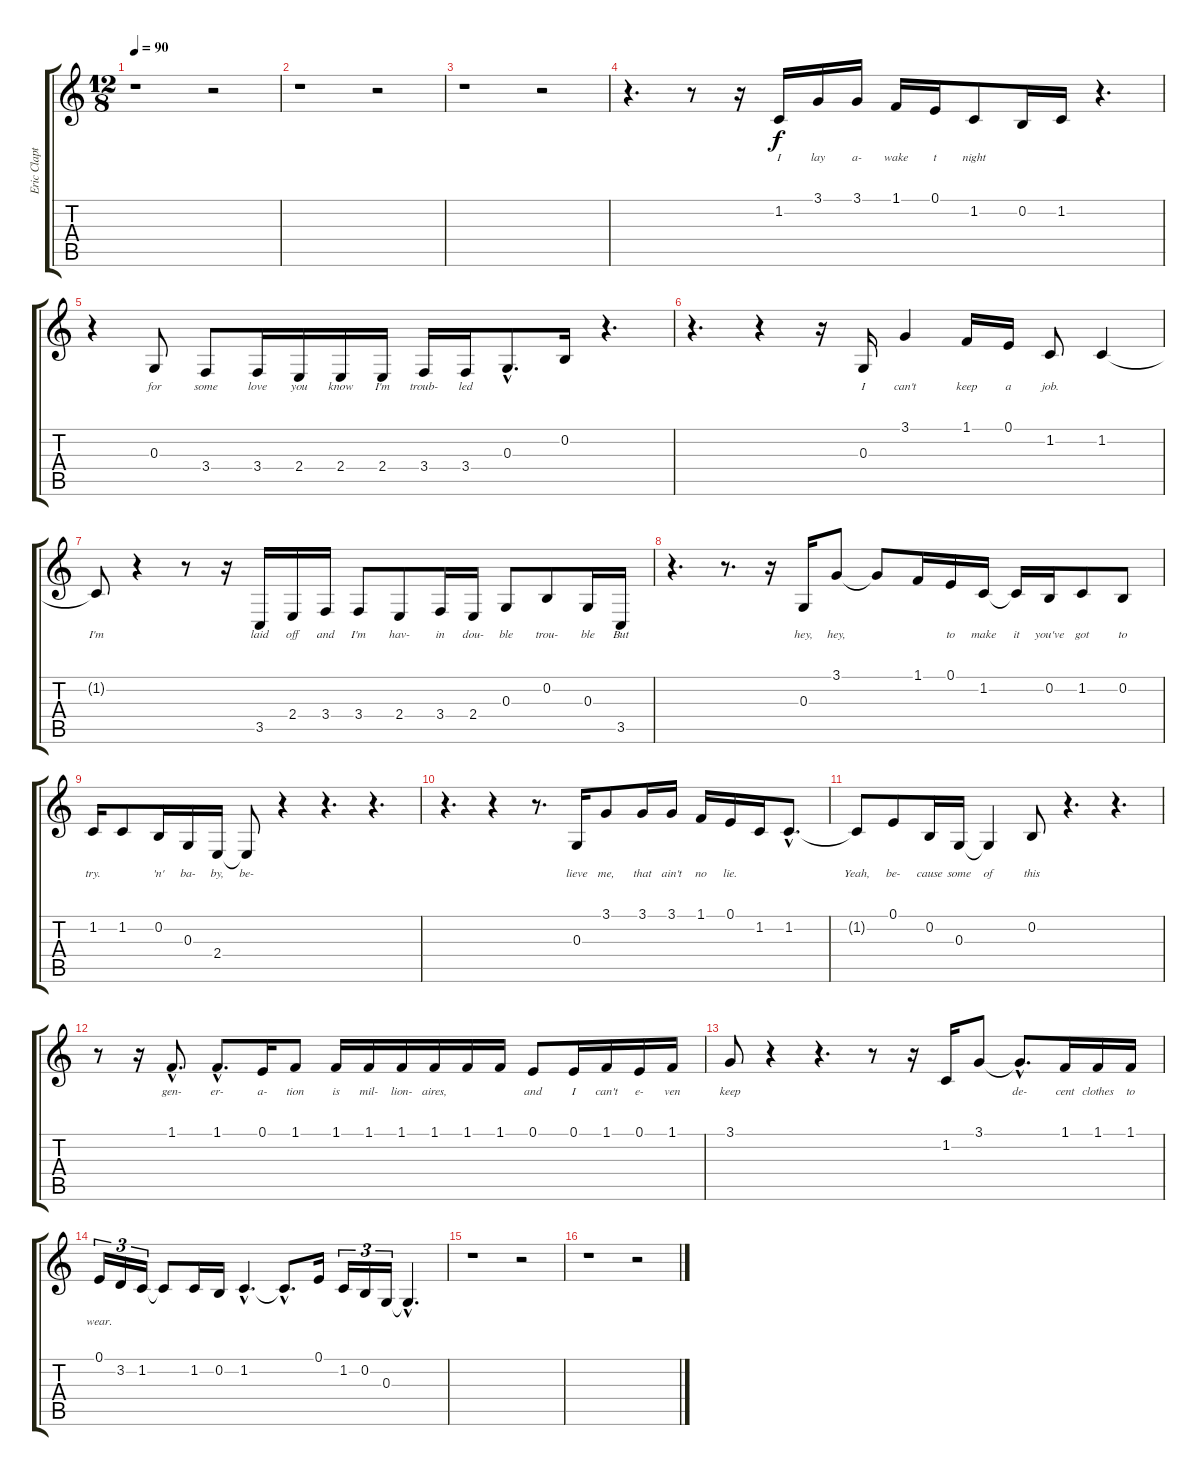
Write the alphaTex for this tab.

\track ("Eric Clapton Voice" "Eric Clapt") {instrument oboe}
\staff {score tabs}
\tuning (E4 B3 G3 D3 A2 E2) {hide}
\ts (12 8)
\tempo 90
\clef g2
\ks c
r.1{dy f instrument oboe} r.2 |
r.1 r.2 |
r.1 r.2 |
r.4{d} r.8 r.16 1.2.16{lyrics (0 "I") lyrics (1 "") lyrics (2 "") lyrics (3 "") lyrics (4 "")} 3.1.16{lyrics (0 "lay") lyrics (1 "") lyrics (2 "") lyrics (3 "") lyrics (4 "")} 3.1.16{lyrics (0 "a-") lyrics (1 "") lyrics (2 "") lyrics (3 "") lyrics (4 "")} 1.1.16{lyrics (0 "wake") lyrics (1 "") lyrics (2 "") lyrics (3 "") lyrics (4 "")} 0.1.16{lyrics (0 "t") lyrics (1 "") lyrics (2 "") lyrics (3 "") lyrics (4 "")} 1.2.8{lyrics (0 "night") lyrics (1 "") lyrics (2 "") lyrics (3 "") lyrics (4 "")} 0.2.16{lyrics (0 "") lyrics (1 "") lyrics (2 "") lyrics (3 "") lyrics (4 "")} 1.2.16{lyrics (0 "") lyrics (1 "") lyrics (2 "") lyrics (3 "") lyrics (4 "")} r.4{d} |
r.4 0.3.8{lyrics (0 "for") lyrics (1 "") lyrics (2 "") lyrics (3 "") lyrics (4 "")} 3.4.8{lyrics (0 "some") lyrics (1 "") lyrics (2 "") lyrics (3 "") lyrics (4 "")} 3.4.16{lyrics (0 "love") lyrics (1 "") lyrics (2 "") lyrics (3 "") lyrics (4 "")} 2.4.16{lyrics (0 "you") lyrics (1 "") lyrics (2 "") lyrics (3 "") lyrics (4 "")} 2.4.16{lyrics (0 "know") lyrics (1 "") lyrics (2 "") lyrics (3 "") lyrics (4 "")} 2.4.16{lyrics (0 "I'm") lyrics (1 "") lyrics (2 "") lyrics (3 "") lyrics (4 "")} 3.4.16{lyrics (0 "troub-") lyrics (1 "") lyrics (2 "") lyrics (3 "") lyrics (4 "")} 3.4.16{lyrics (0 "led") lyrics (1 "") lyrics (2 "") lyrics (3 "") lyrics (4 "")} 0.3{hac}.8{d lyrics (0 "") lyrics (1 "") lyrics (2 "") lyrics (3 "") lyrics (4 "")} 0.2.16{lyrics (0 "") lyrics (1 "") lyrics (2 "") lyrics (3 "") lyrics (4 "")} r.4{d} |
r.4{d} r.4 r.16 0.3.16{lyrics (0 "I") lyrics (1 "") lyrics (2 "") lyrics (3 "") lyrics (4 "")} 3.1.4{lyrics (0 "can't") lyrics (1 "") lyrics (2 "") lyrics (3 "") lyrics (4 "")} 1.1.16{lyrics (0 "keep") lyrics (1 "") lyrics (2 "") lyrics (3 "") lyrics (4 "")} 0.1.16{lyrics (0 "a") lyrics (1 "") lyrics (2 "") lyrics (3 "") lyrics (4 "")} 1.2.8{lyrics (0 "job.") lyrics (1 "") lyrics (2 "") lyrics (3 "") lyrics (4 "")} 1.2.4{lyrics (0 "") lyrics (1 "") lyrics (2 "") lyrics (3 "") lyrics (4 "")} |
1.2{t}.8{lyrics (0 "I'm") lyrics (1 "") lyrics (2 "") lyrics (3 "") lyrics (4 "")} r.4 r.8 r.16 3.5.16{lyrics (0 "laid") lyrics (1 "") lyrics (2 "") lyrics (3 "") lyrics (4 "")} 2.4.16{lyrics (0 "off") lyrics (1 "") lyrics (2 "") lyrics (3 "") lyrics (4 "")} 3.4.16{lyrics (0 "and") lyrics (1 "") lyrics (2 "") lyrics (3 "") lyrics (4 "")} 3.4.8{lyrics (0 "I'm") lyrics (1 "") lyrics (2 "") lyrics (3 "") lyrics (4 "")} 2.4.8{lyrics (0 "hav-") lyrics (1 "") lyrics (2 "") lyrics (3 "") lyrics (4 "")} 3.4.16{lyrics (0 "in") lyrics (1 "") lyrics (2 "") lyrics (3 "") lyrics (4 "")} 2.4.16{lyrics (0 "dou-") lyrics (1 "") lyrics (2 "") lyrics (3 "") lyrics (4 "")} 0.3.8{lyrics (0 "ble") lyrics (1 "") lyrics (2 "") lyrics (3 "") lyrics (4 "")} 0.2.8{lyrics (0 "trou-") lyrics (1 "") lyrics (2 "") lyrics (3 "") lyrics (4 "")} 0.3.16{lyrics (0 "ble") lyrics (1 "") lyrics (2 "") lyrics (3 "") lyrics (4 "")} 3.5.16{lyrics (0 "But") lyrics (1 "") lyrics (2 "") lyrics (3 "") lyrics (4 "")} |
r.4{d} r.8{d} r.16 0.3.16{lyrics (0 "hey,") lyrics (1 "") lyrics (2 "") lyrics (3 "") lyrics (4 "")} 3.1.8{lyrics (0 "hey,") lyrics (1 "") lyrics (2 "") lyrics (3 "") lyrics (4 "")} 3.1{t}.8{lyrics (0 "") lyrics (1 "") lyrics (2 "") lyrics (3 "") lyrics (4 "")} 1.1.16{lyrics (0 "") lyrics (1 "") lyrics (2 "") lyrics (3 "") lyrics (4 "")} 0.1.16{lyrics (0 "to") lyrics (1 "") lyrics (2 "") lyrics (3 "") lyrics (4 "")} 1.2.16{lyrics (0 "make") lyrics (1 "") lyrics (2 "") lyrics (3 "") lyrics (4 "")} 1.2{t}.16{lyrics (0 "it") lyrics (1 "") lyrics (2 "") lyrics (3 "") lyrics (4 "")} 0.2.16{lyrics (0 "you've") lyrics (1 "") lyrics (2 "") lyrics (3 "") lyrics (4 "")} 1.2.8{lyrics (0 "got") lyrics (1 "") lyrics (2 "") lyrics (3 "") lyrics (4 "")} 0.2.8{lyrics (0 "to") lyrics (1 "") lyrics (2 "") lyrics (3 "") lyrics (4 "")} |
1.2.16{lyrics (0 "try.") lyrics (1 "") lyrics (2 "") lyrics (3 "") lyrics (4 "")} 1.2.8{lyrics (0 "") lyrics (1 "") lyrics (2 "") lyrics (3 "") lyrics (4 "")} 0.2.16{lyrics (0 "'n'") lyrics (1 "") lyrics (2 "") lyrics (3 "") lyrics (4 "")} 0.3.16{lyrics (0 "ba-") lyrics (1 "") lyrics (2 "") lyrics (3 "") lyrics (4 "")} 2.4.16{lyrics (0 "by,") lyrics (1 "") lyrics (2 "") lyrics (3 "") lyrics (4 "")} 2.4{t}.8{lyrics (0 "be-") lyrics (1 "") lyrics (2 "") lyrics (3 "") lyrics (4 "")} r.4 r.4{d} r.4{d} |
r.4{d} r.4 r.8{d} 0.3.16{lyrics (0 "lieve") lyrics (1 "") lyrics (2 "") lyrics (3 "") lyrics (4 "")} 3.1.8{lyrics (0 "me,") lyrics (1 "") lyrics (2 "") lyrics (3 "") lyrics (4 "")} 3.1.16{lyrics (0 "that") lyrics (1 "") lyrics (2 "") lyrics (3 "") lyrics (4 "")} 3.1.16{lyrics (0 "ain't") lyrics (1 "") lyrics (2 "") lyrics (3 "") lyrics (4 "")} 1.1.16{lyrics (0 "no") lyrics (1 "") lyrics (2 "") lyrics (3 "") lyrics (4 "")} 0.1.16{lyrics (0 "lie.") lyrics (1 "") lyrics (2 "") lyrics (3 "") lyrics (4 "")} 1.2.16{lyrics (0 "") lyrics (1 "") lyrics (2 "") lyrics (3 "") lyrics (4 "")} 1.2{hac}.8{d lyrics (0 "") lyrics (1 "") lyrics (2 "") lyrics (3 "") lyrics (4 "")} |
1.2{t}.8{lyrics (0 "Yeah,") lyrics (1 "") lyrics (2 "") lyrics (3 "") lyrics (4 "")} 0.1.8{lyrics (0 "be-") lyrics (1 "") lyrics (2 "") lyrics (3 "") lyrics (4 "")} 0.2.16{lyrics (0 "cause") lyrics (1 "") lyrics (2 "") lyrics (3 "") lyrics (4 "")} 0.3.16{lyrics (0 "some") lyrics (1 "") lyrics (2 "") lyrics (3 "") lyrics (4 "")} 0.3{t}.4{lyrics (0 "of") lyrics (1 "") lyrics (2 "") lyrics (3 "") lyrics (4 "")} 0.2.8{lyrics (0 "this") lyrics (1 "") lyrics (2 "") lyrics (3 "") lyrics (4 "")} r.4{d} r.4{d} |
r.8 r.16 1.1{hac}.8{d lyrics (0 "gen-") lyrics (1 "") lyrics (2 "") lyrics (3 "") lyrics (4 "")} 1.1{hac}.8{d lyrics (0 "er-") lyrics (1 "") lyrics (2 "") lyrics (3 "") lyrics (4 "")} 0.1.16{lyrics (0 "a-") lyrics (1 "") lyrics (2 "") lyrics (3 "") lyrics (4 "")} 1.1.8{lyrics (0 "tion") lyrics (1 "") lyrics (2 "") lyrics (3 "") lyrics (4 "")} 1.1.16{lyrics (0 "is") lyrics (1 "") lyrics (2 "") lyrics (3 "") lyrics (4 "")} 1.1.16{lyrics (0 "mil-") lyrics (1 "") lyrics (2 "") lyrics (3 "") lyrics (4 "")} 1.1.16{lyrics (0 "lion-") lyrics (1 "") lyrics (2 "") lyrics (3 "") lyrics (4 "")} 1.1.16{lyrics (0 "aires,") lyrics (1 "") lyrics (2 "") lyrics (3 "") lyrics (4 "")} 1.1.16{lyrics (0 "") lyrics (1 "") lyrics (2 "") lyrics (3 "") lyrics (4 "")} 1.1.16{lyrics (0 "") lyrics (1 "") lyrics (2 "") lyrics (3 "") lyrics (4 "")} 0.1.8{lyrics (0 "and") lyrics (1 "") lyrics (2 "") lyrics (3 "") lyrics (4 "")} 0.1.16{lyrics (0 "I") lyrics (1 "") lyrics (2 "") lyrics (3 "") lyrics (4 "")} 1.1.16{lyrics (0 "can't") lyrics (1 "") lyrics (2 "") lyrics (3 "") lyrics (4 "")} 0.1.16{lyrics (0 "e-") lyrics (1 "") lyrics (2 "") lyrics (3 "") lyrics (4 "")} 1.1.16{lyrics (0 "ven") lyrics (1 "") lyrics (2 "") lyrics (3 "") lyrics (4 "")} |
3.1.8{lyrics (0 "keep") lyrics (1 "") lyrics (2 "") lyrics (3 "") lyrics (4 "")} r.4 r.4{d} r.8 r.16 1.2.16{lyrics (0 "") lyrics (1 "") lyrics (2 "") lyrics (3 "") lyrics (4 "")} 3.1.8{lyrics (0 "") lyrics (1 "") lyrics (2 "") lyrics (3 "") lyrics (4 "")} 3.1{hac t}.8{d lyrics (0 "de-") lyrics (1 "") lyrics (2 "") lyrics (3 "") lyrics (4 "")} 1.1.16{lyrics (0 "cent") lyrics (1 "") lyrics (2 "") lyrics (3 "") lyrics (4 "")} 1.1.16{lyrics (0 "clothes") lyrics (1 "") lyrics (2 "") lyrics (3 "") lyrics (4 "")} 1.1.16{lyrics (0 "to") lyrics (1 "") lyrics (2 "") lyrics (3 "") lyrics (4 "")} |
0.1.16{tu (3 2) lyrics (0 "wear.") lyrics (1 "") lyrics (2 "") lyrics (3 "") lyrics (4 "")} 3.2.16{tu (3 2) lyrics (0 "") lyrics (1 "") lyrics (2 "") lyrics (3 "") lyrics (4 "")} 1.2.16{tu (3 2) lyrics (0 "") lyrics (1 "") lyrics (2 "") lyrics (3 "") lyrics (4 "")} 1.2{t}.8{lyrics (0 "") lyrics (1 "") lyrics (2 "") lyrics (3 "") lyrics (4 "")} 1.2.16{lyrics (0 "") lyrics (1 "") lyrics (2 "") lyrics (3 "") lyrics (4 "")} 0.2.16{lyrics (0 "") lyrics (1 "") lyrics (2 "") lyrics (3 "") lyrics (4 "")} 1.2{hac}.4{d lyrics (0 "") lyrics (1 "") lyrics (2 "") lyrics (3 "") lyrics (4 "")} 1.2{hac t}.8{d lyrics (0 "") lyrics (1 "") lyrics (2 "") lyrics (3 "") lyrics (4 "")} 0.1.16 1.2.16{tu (3 2)} 0.2.16{tu (3 2)} 0.3.16{tu (3 2)} 0.3{hac t}.4{d} |
r.1 r.2 |
r.1 r.2
